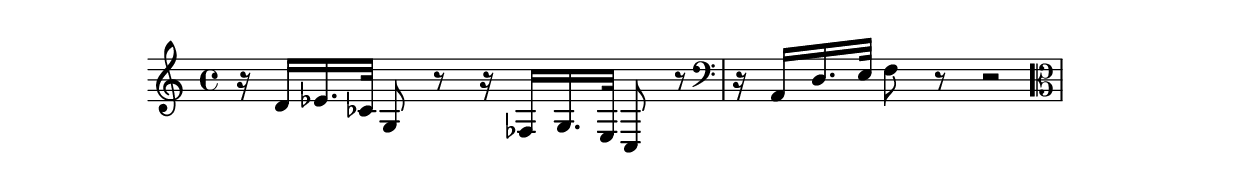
\version "2.18.2"

ldMusic = \relative c {
  << \new Voice = "voice1" {
    r16 d' ees16. ces32 g8 r r16 fes g16. e32 c8 r \clef "bass"
    r16 a d16. e32 f8 r r2 \clef "alto"
  } >>
}

\book {
  \header {
  }

  \bookpart { 
    \score {
      <<
      \new Staff = Staff \with { }
      \context Staff = Staff {
        \ldMusic
      }
      >>
    }
  }
}
